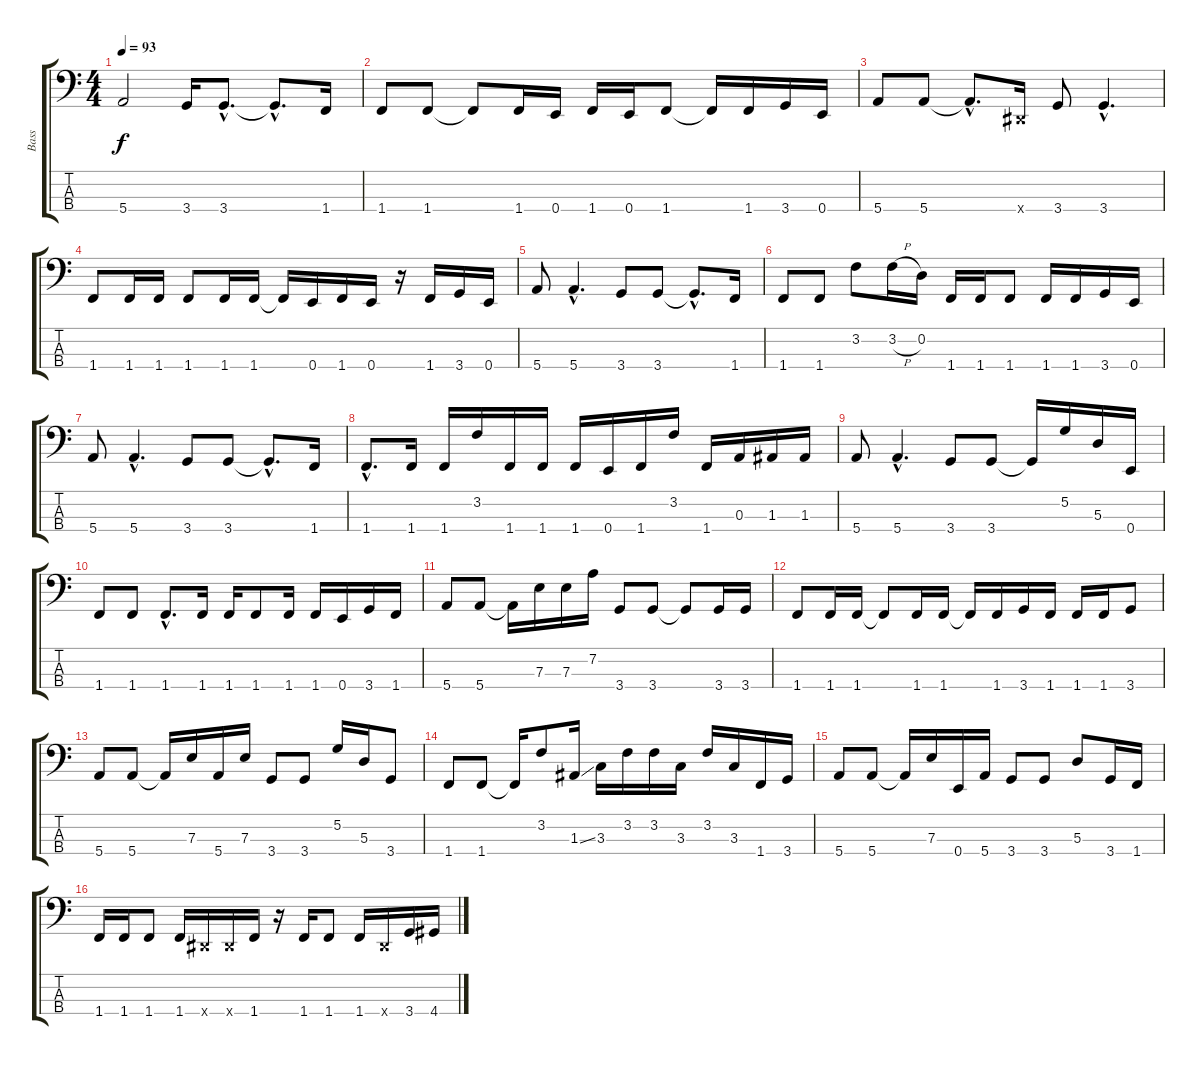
\track ("Bass" "Bass") {instrument electricbasspick}
\staff {score tabs}
\tuning (G2 D2 A1 E1) {hide}
\ts (4 4)
\tempo 93
\clef f4
\ks c
5.4.2{dy f instrument electricbasspick} 3.4.16 3.4{hac}.8{d} 3.4{hac t}.8{d} 1.4.16 |
1.4.8 1.4.8 1.4{t}.8 1.4.16 0.4.16 1.4.16 0.4.16 1.4.8 1.4{t}.16 1.4.16 3.4.16 0.4.16 |
5.4.8 5.4.8 5.4{hac t}.8{d} -1.4{x}.16 3.4.8 3.4{hac}.4{d} |
1.4.8 1.4.16 1.4.16 1.4.8 1.4.16 1.4.16 1.4{t}.16 0.4.16 1.4.16 0.4.16 r.16 1.4.16 3.4.16 0.4.16 |
5.4.8 5.4{hac}.4{d} 3.4.8 3.4.8 3.4{hac t}.8{d} 1.4.16 |
1.4.8 1.4.8 3.2.8 3.2{h}.16 0.2.16 1.4.16 1.4.16 1.4.8 1.4.16 1.4.16 3.4.16 0.4.16 |
5.4.8 5.4{hac}.4{d} 3.4.8 3.4.8 3.4{hac t}.8{d} 1.4.16 |
1.4{hac}.8{d} 1.4.16 1.4.16 3.2.16 1.4.16 1.4.16 1.4.16 0.4.16 1.4.16 3.2.16 1.4.16 0.3.16 1.3.16 1.3.16 |
5.4.8 5.4{hac}.4{d} 3.4.8 3.4.8 3.4{t}.16 5.2.16 5.3.16 0.4.16 |
1.4.8 1.4.8 1.4{hac}.8{d} 1.4.16 1.4.16 1.4.8 1.4.16 1.4.16 0.4.16 3.4.16 1.4.16 |
5.4.8 5.4.8 5.4{t}.16 7.3.16 7.3.16 7.2.16 3.4.8 3.4.8 3.4{t}.8 3.4.16 3.4.16 |
1.4.8 1.4.16 1.4.16 1.4{t}.8 1.4.16 1.4.16 1.4{t}.16 1.4.16 3.4.16 1.4.16 1.4.16 1.4.16 3.4.8 |
5.4.8 5.4.8 5.4{t}.16 7.3.16 5.4.16 7.3.16 3.4.8 3.4.8 5.2.16 5.3.16 3.4.8 |
1.4.8 1.4.8 1.4{t}.16 3.2.8 1.3{ss}.16 3.3.16 3.2.16 3.2.16 3.3.16 3.2.16 3.3.16 1.4.16 3.4.16 |
5.4.8 5.4.8 5.4{t}.16 7.3.16 0.4.16 5.4.16 3.4.8 3.4.8 5.3.8 3.4.16 1.4.16 |
1.4.16 1.4.16 1.4.8 1.4.16 -1.4{x}.16 -1.4{x}.16 1.4.16 r.16 1.4.16 1.4.8 1.4.16 -1.4{x}.16 3.4.16 4.4.16
